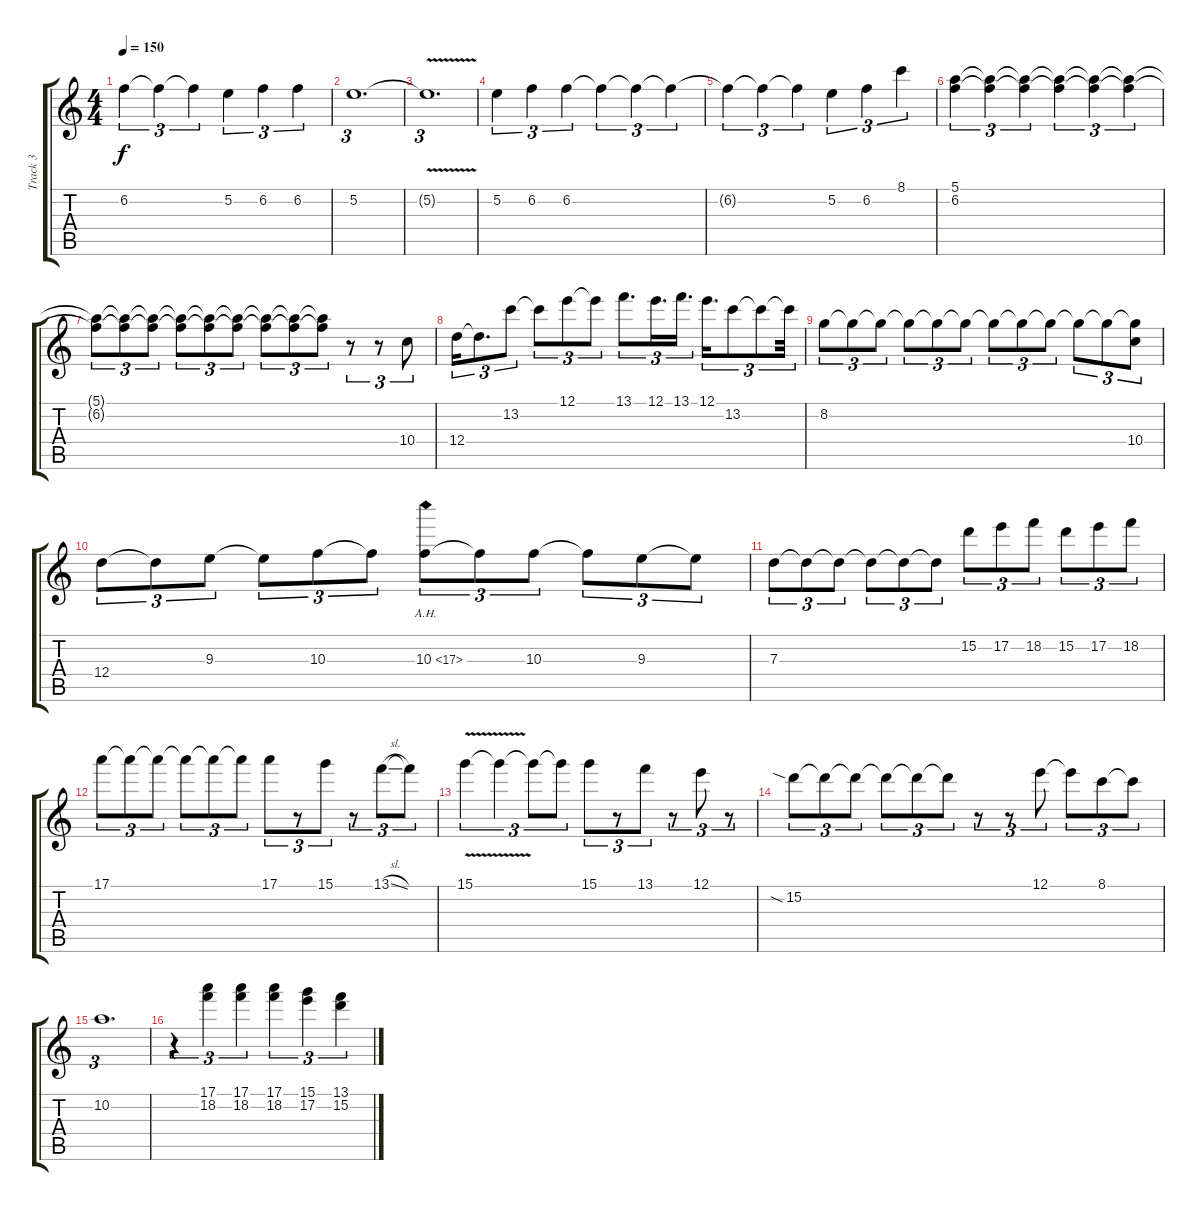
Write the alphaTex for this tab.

\track ("Track 3" "Track 3") {instrument distortionguitar}
\staff {score tabs}
\tuning (E4 B3 G3 D3 A2 D2) {hide}
\ts (4 4)
\tempo 150
\clef g2
\ks c
6.2{t}.4{tu (3 2) dy f} 6.2{t}.4{tu (3 2)} 6.2{t}.4{tu (3 2)} 5.2.4{tu (3 2)} 6.2.4{tu (3 2)} 6.2.4{tu (3 2)} |
5.2.1{d tu (3 2)} |
5.2{v t}.1{d tu (3 2)} |
5.2.4{tu (3 2)} 6.2.4{tu (3 2)} 6.2.4{tu (3 2)} 6.2{t}.4{tu (3 2)} 6.2{t}.4{tu (3 2)} 6.2{t}.4{tu (3 2)} |
6.2{t}.4{tu (3 2)} 6.2{t}.4{tu (3 2)} 6.2{t}.4{tu (3 2)} 5.2.4{tu (3 2)} 6.2.4{tu (3 2)} 8.1.4{tu (3 2)} |
(5.1 6.2).4{tu (3 2)} (5.1{t} 6.2{t}).4{tu (3 2)} (5.1{t} 6.2{t}).4{tu (3 2)} (5.1{t} 6.2{t}).4{tu (3 2)} (5.1{t} 6.2{t}).4{tu (3 2)} (5.1{t} 6.2{t}).4{tu (3 2)} |
(5.1{t} 6.2{t}).8{tu (3 2)} (5.1{t} 6.2{t}).8{tu (3 2)} (5.1{t} 6.2{t}).8{tu (3 2)} (5.1{t} 6.2{t}).8{tu (3 2)} (5.1{t} 6.2{t}).8{tu (3 2)} (5.1{t} 6.2{t}).8{tu (3 2)} (5.1{t} 6.2{t}).8{tu (3 2)} (5.1{t} 6.2{t}).8{tu (3 2)} (5.1{t} 6.2{t}).8{tu (3 2)} r.8{tu (3 2)} r.8{tu (3 2)} 10.4.8{tu (3 2)} |
12.4.16{tu (3 2)} 12.4{t}.8{d tu (3 2)} 13.2.8{tu (3 2)} 13.2{t}.8{tu (3 2)} 12.1.8{tu (3 2)} 12.1{t}.8{tu (3 2)} 13.1.8{d tu (3 2)} 12.1.16{d tu (3 2)} 13.1.16{d tu (3 2)} 12.1.16{d tu (3 2)} 13.2.8{tu (3 2)} 13.2{t}.8{tu (3 2)} 13.2{t}.32{tu (3 2)} |
8.2.8{tu (3 2)} 8.2{t}.8{tu (3 2)} 8.2{t}.8{tu (3 2)} 8.2{t}.8{tu (3 2)} 8.2{t}.8{tu (3 2)} 8.2{t}.8{tu (3 2)} 8.2{t}.8{tu (3 2)} 8.2{t}.8{tu (3 2)} 8.2{t}.8{tu (3 2)} 8.2{t}.8{tu (3 2)} 8.2{t}.8{tu (3 2)} (8.2{t} 10.4).8{tu (3 2)} |
12.4.8{tu (3 2)} 12.4{t}.8{tu (3 2)} 9.3.8{tu (3 2)} 9.3{t}.8{tu (3 2)} 10.3.8{tu (3 2)} 10.3{t}.8{tu (3 2)} 10.3{ah 7}.8{tu (3 2)} 10.3{t}.8{tu (3 2)} 10.3.8{tu (3 2)} 10.3{t}.8{tu (3 2)} 9.3.8{tu (3 2)} 9.3{t}.8{tu (3 2)} |
7.3.8{tu (3 2)} 7.3{t}.8{tu (3 2)} 7.3{t}.8{tu (3 2)} 7.3{t}.8{tu (3 2)} 7.3{t}.8{tu (3 2)} 7.3{t}.8{tu (3 2)} 15.2.8{tu (3 2)} 17.2.8{tu (3 2)} 18.2.8{tu (3 2)} 15.2.8{tu (3 2)} 17.2.8{tu (3 2)} 18.2.8{tu (3 2)} |
17.1.8{tu (3 2)} 17.1{t}.8{tu (3 2)} 17.1{t}.8{tu (3 2)} 17.1{t}.8{tu (3 2)} 17.1{t}.8{tu (3 2)} 17.1{t}.8{tu (3 2)} 17.1.8{tu (3 2)} r.8{tu (3 2)} 15.1.8{tu (3 2)} r.8{tu (3 2)} 13.1{sl}.8{tu (3 2)} 13.1{t}.8{tu (3 2)} |
15.1{v}.4{tu (3 2)} 15.1{t}.4{tu (3 2)} 15.1{t}.8{tu (3 2)} 15.1{t}.8{tu (3 2)} 15.1.8{tu (3 2)} r.8{tu (3 2)} 13.1.8{tu (3 2)} r.8{tu (3 2)} 12.1.8{tu (3 2)} r.8{tu (3 2)} |
15.2{sia}.8{tu (3 2)} 15.2{t}.8{tu (3 2)} 15.2{t}.8{tu (3 2)} 15.2{t}.8{tu (3 2)} 15.2{t}.8{tu (3 2)} 15.2{t}.8{tu (3 2)} r.8{tu (3 2)} r.8{tu (3 2)} 12.1.8{tu (3 2)} 12.1{t}.8{tu (3 2)} 8.1.8{tu (3 2)} 8.1{t}.8{tu (3 2)} |
10.2.1{d tu (3 2)} |
r.4{tu (3 2)} (17.1 18.2).4{tu (3 2)} (17.1 18.2).4{tu (3 2)} (17.1 18.2).4{tu (3 2)} (15.1 17.2).4{tu (3 2)} (13.1 15.2).4{tu (3 2)}
